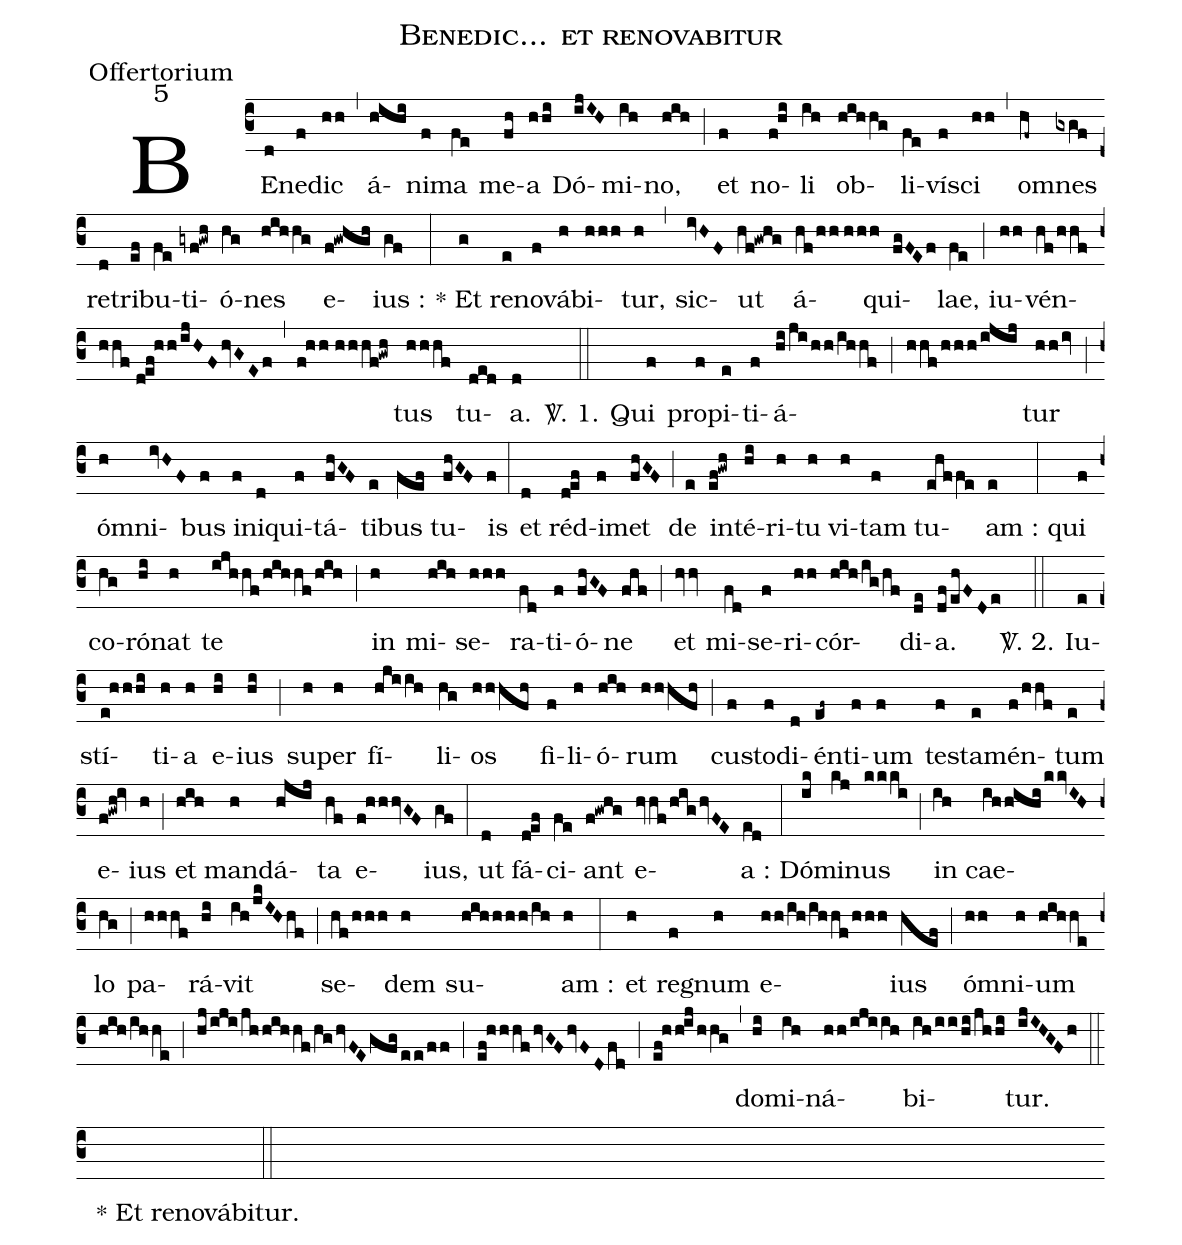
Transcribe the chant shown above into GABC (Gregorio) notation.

name:Benedic... et renovabitur;
office-part:Offertorium;
mode:5;
%%
(c3) BE(d)ne(f)dic(hh) (,) á(hihi)ni(f)ma(fe) me(fh)a(hhi) Dó(ijIH)mi(ih)no,(hih) (;) et(f) no(f!hi)li(ih) ob(hihhg)li(fe)ví(f)sci(hh) (,) o(hf~)mnes(gxgf) re(d)tri(ef)bu(fe)ti(gyf!gwh)ó(hg)nes(hihhg) e(f!gwhgh)ius :(gf) (:) * Et(g) re(e)no(f)vá(h)bi(hhh)tur,(h) (,) sic(ivHF)ut(hf!gwhg) á(hf/hh//hhh)qui(fgFEf)lae,(fe) (;) iu(hh)vén(hf/hhf/hhf//def!hh/ijHFhvGEf)(,)(f!hh//hhhf!gwh)tus(hhhf) tu(ded)a.(d) (::)
<sp>V/</sp>. 1. Qui(f) pro(f)pi(e)ti(f)á(hi/ji/hh/ihhf)(;)(hhf/hhh/ijij)tur(hhiv) (;) ó(h)mni(ivHF)bus(f) in(f)i(d)qui(f)tá(fhGF)ti(e)bus(fef) tu(fhGF)is(f) (:) et(d) réd(def)i(f)met(fhGF) (;) de(e) in(ef!gwh)té(hi)ri(h)tu(h) vi(h)tam(f) tu(ehffe)am :(e) (:) qui(f) co(hg)ró(hi)nat(h) te(ijhhf/hihhf/hih) (;) in(h) mi(hih)se(hhh)ra(fd)ti(f)ó(fhGF)ne(fhf) (;) et(hvv) mi(fd)se(f)ri(hh)cór(hih/ig/hf)di(de)a.(df/ehFDe) (::)
<sp>V/</sp>. 2. Iu(e)stí(e!hhhi)ti(h)a(h) e(hi)ius(hi) (;) su(h)per(h) fí(hjiih)li(hg)os(hhhfh) fi(f)li(h)ó(hih)rum(hhhfh) (;) cu(f)sto(f)di(d)én(ef~)ti(f)um(f) te(f)sta(e)mén(f/hhf)tum(e) e(f!gwh!iv)ius(h) (;) et(hih) man(h)dá(hjij)ta(hf) e(f!hhhvGF)ius,(gf) (:) ut(d) fá(def)ci(fe)ant(f!gwhg) e(hvhf/highvFE)a :(ed) (:) Dó(ik)mi(kj)nus(kkki) (;) in(ih) cae(ihhihikkvIH)lo(hg) (;) pa(hhhf)rá(hi)vit(ih/jkIHhf) (;) se(hf/hhh)dem(h) su(hih/hhh/ih)am :(h) (:) et(h) re(f)gnum(h) e(hh/ih/ihhf/hhh)ius(hef) (;) ó(hh)mni(h)um(hihhe/hih/ihhe) (;) (hj/iji/jh/hihhf/hghvFEgfg/ee/ff) (;) (ef!hhhfhvGFhvFDfd) (;) (ef!hhijhhg) (,) do(hi)mi(ih)ná(hh/ijiih)bi(ih/ii/hi/jhhi)tur.(ijIHGFh) (::) (Z-) ()* Et renovábitur.() (::)
